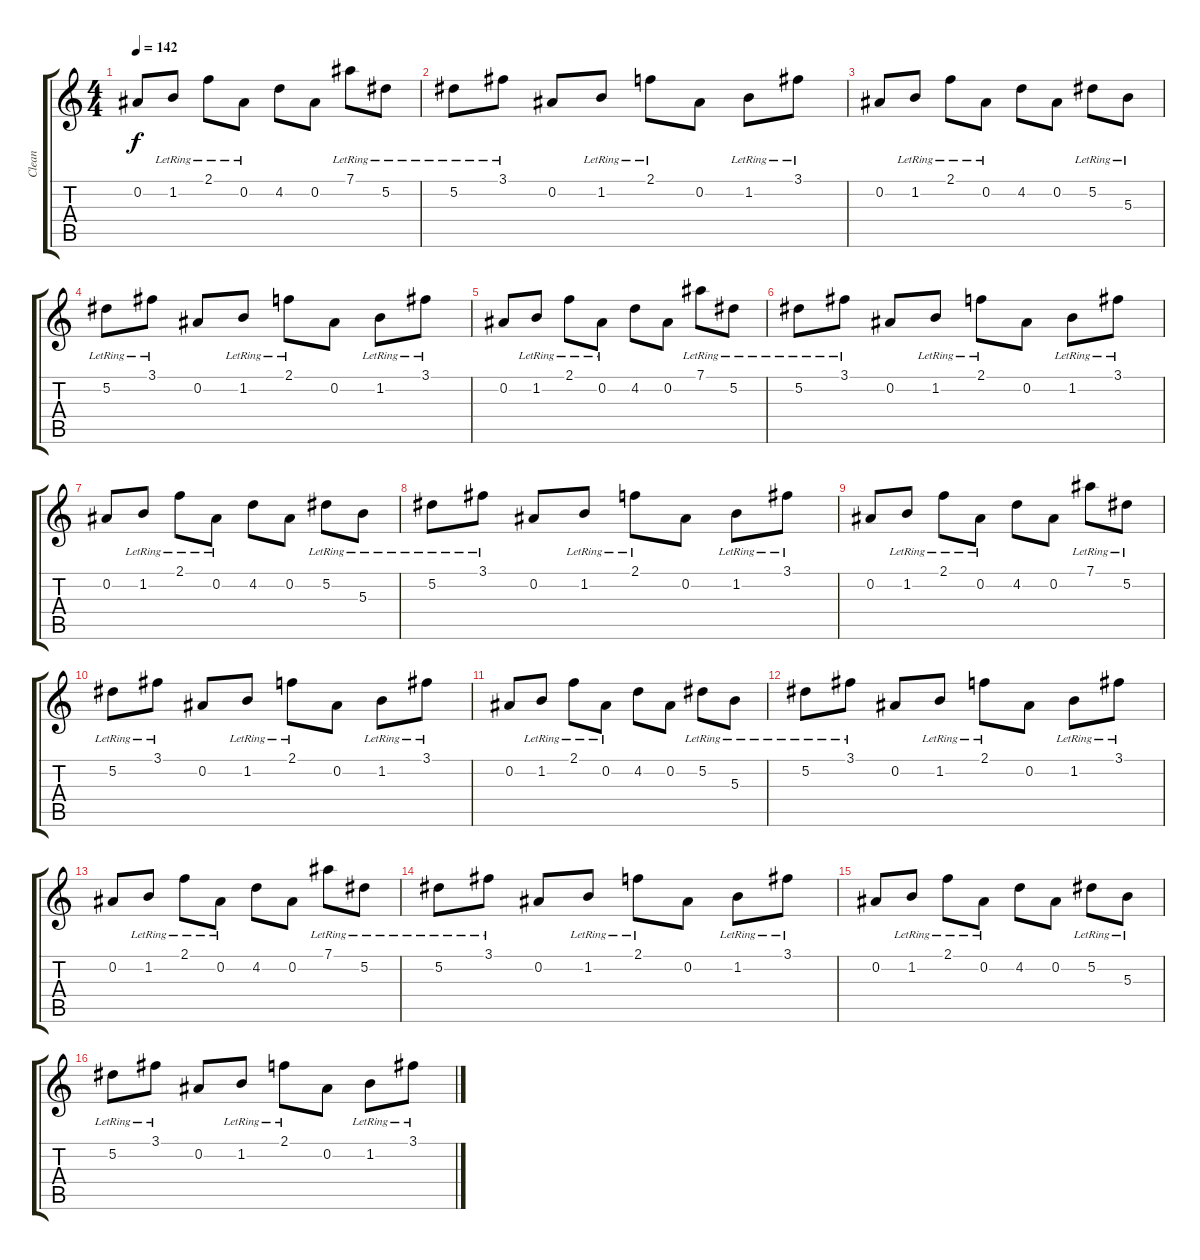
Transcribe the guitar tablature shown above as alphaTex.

\track ("Clean" "Clean") {instrument acousticguitarsteel}
\staff {score tabs}
\tuning (Eb4 Bb3 Gb3 Db3 Ab2 Eb2) {hide}
\ts (4 4)
\tempo 142
\clef g2
\ks c
0.2.8{dy f} 1.2{lr}.8 2.1{lr}.8 0.2{lr}.8 4.2.8 0.2.8 7.1{lr}.8 5.2{lr}.8 |
5.2{lr}.8 3.1{lr}.8 0.2.8 1.2{lr}.8 2.1{lr}.8 0.2.8 1.2{lr}.8 3.1{lr}.8 |
0.2.8 1.2{lr}.8 2.1{lr}.8 0.2{lr}.8 4.2.8 0.2.8 5.2{lr}.8 5.3{lr}.8 |
5.2{lr}.8 3.1{lr}.8 0.2.8 1.2{lr}.8 2.1{lr}.8 0.2.8 1.2{lr}.8 3.1{lr}.8 |
0.2.8 1.2{lr}.8 2.1{lr}.8 0.2{lr}.8 4.2.8 0.2.8 7.1{lr}.8 5.2{lr}.8 |
5.2{lr}.8 3.1{lr}.8 0.2.8 1.2{lr}.8 2.1{lr}.8 0.2.8 1.2{lr}.8 3.1{lr}.8 |
0.2.8 1.2{lr}.8 2.1{lr}.8 0.2{lr}.8 4.2.8 0.2.8 5.2{lr}.8 5.3{lr}.8 |
5.2{lr}.8 3.1{lr}.8 0.2.8 1.2{lr}.8 2.1{lr}.8 0.2.8 1.2{lr}.8 3.1{lr}.8 |
0.2.8 1.2{lr}.8 2.1{lr}.8 0.2{lr}.8 4.2.8 0.2.8 7.1{lr}.8 5.2{lr}.8 |
5.2{lr}.8 3.1{lr}.8 0.2.8 1.2{lr}.8 2.1{lr}.8 0.2.8 1.2{lr}.8 3.1{lr}.8 |
0.2.8 1.2{lr}.8 2.1{lr}.8 0.2{lr}.8 4.2.8 0.2.8 5.2{lr}.8 5.3{lr}.8 |
5.2{lr}.8 3.1{lr}.8 0.2.8 1.2{lr}.8 2.1{lr}.8 0.2.8 1.2{lr}.8 3.1{lr}.8 |
0.2.8 1.2{lr}.8 2.1{lr}.8 0.2{lr}.8 4.2.8 0.2.8 7.1{lr}.8 5.2{lr}.8 |
5.2{lr}.8 3.1{lr}.8 0.2.8 1.2{lr}.8 2.1{lr}.8 0.2.8 1.2{lr}.8 3.1{lr}.8 |
0.2.8 1.2{lr}.8 2.1{lr}.8 0.2{lr}.8 4.2.8 0.2.8 5.2{lr}.8 5.3{lr}.8 |
5.2{lr}.8 3.1{lr}.8 0.2.8 1.2{lr}.8 2.1{lr}.8 0.2.8 1.2{lr}.8 3.1{lr}.8
